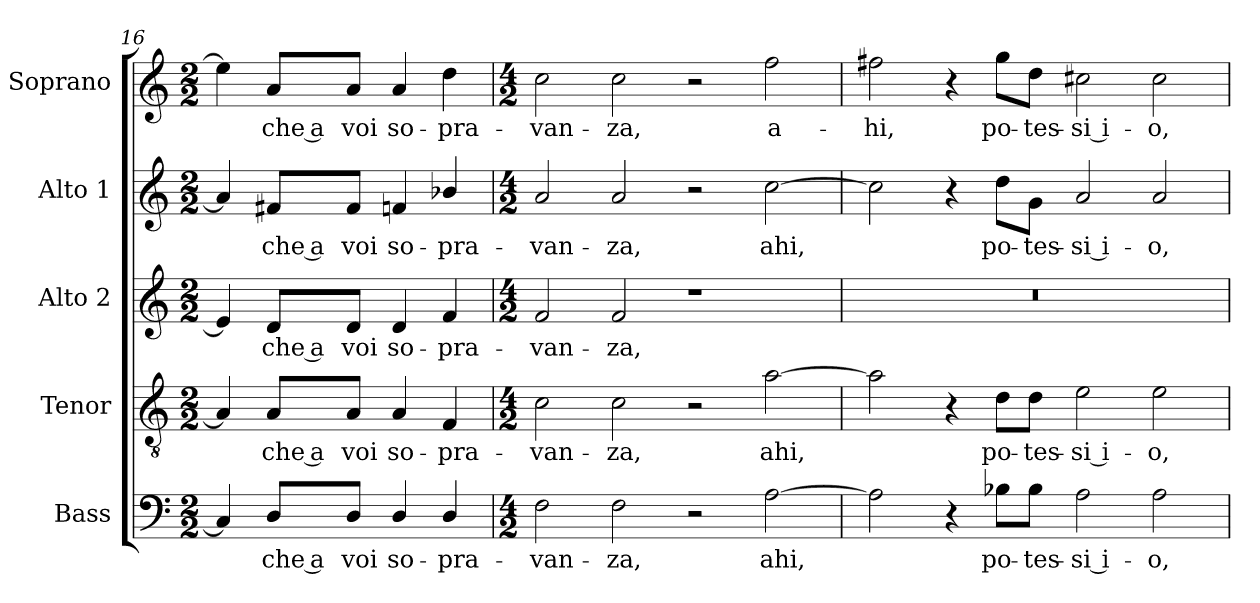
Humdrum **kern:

**kern	**text	**kern	**text	**kern	**text	**kern	**text	**kern	**text
*part5	*part5	*part4	*part4	*part3	*part3	*part2	*part2	*part1	*part1
*staff5	*staff5	*staff4	*staff4	*staff3	*staff3	*staff2	*staff2	*staff1	*staff1
*I"Bass	*	*I"Tenor	*	*I"Alto 2	*	*I"Alto 1	*	*I"Soprano	*
*I'B	*	*I'T	*	*I'A2	*	*I'A1	*	*I'S	*
!!LO:LB:g=z
*clefF4	*	*clefGv2	*	*clefG2	*	*clefG2	*	*clefG2	*
*	*	*ITrd7c12	*	*	*	*	*	*	*
*k[]	*	*k[]	*	*k[]	*	*k[]	*	*k[]	*
*C:	*	*C:	*	*C:	*	*C:	*	*C:	*
*M2/2	*	*M2/2	*	*M2/2	*	*M2/2	*	*M2/2	*
=16	=16	=16	=16	=16	=16	=16	=16	=16	=16
4C#i/]	.	4AAi/]	.	4ei/]	.	4ai/]	.	4eei\]	.
!	!LO:LY:b:color=#000000	!	!	!	!	!	!	!	!
!	!	!	!LO:LY:b:color=#000000	!	!	!	!	!	!
!	!	!	!	!	!LO:LY:b:color=#000000	!	!	!	!
!	!	!	!	!	!	!	!LO:LY:b:color=#000000	!	!
!	!	!	!	!	!	!	!	!	!LO:LY:b:color=#000000
8Di/L	che a	8AAi/L	che a	8di/L	che a	8f#Xi/L	che a	8ai/L	che a
!	!LO:LY:b:color=#000000	!	!	!	!	!	!	!	!
!	!	!	!LO:LY:b:color=#000000	!	!	!	!	!	!
!	!	!	!	!	!LO:LY:b:color=#000000	!	!	!	!
!	!	!	!	!	!	!	!LO:LY:b:color=#000000	!	!
!	!	!	!	!	!	!	!	!	!LO:LY:b:color=#000000
8Di/J	voi	8AAi/J	voi	8di/J	voi	8f#i/J	voi	8ai/J	voi
!	!LO:LY:b:color=#000000	!	!	!	!	!	!	!	!
!	!	!	!LO:LY:b:color=#000000	!	!	!	!	!	!
!	!	!	!	!	!LO:LY:b:color=#000000	!	!	!	!
!	!	!	!	!	!	!	!LO:LY:b:color=#000000	!	!
!	!	!	!	!	!	!	!	!	!LO:LY:b:color=#000000
4Di/	so-	4AAi/	so-	4di/	so-	4fni/	so-	4ai/	so-
!	!LO:LY:b:color=#000000	!	!	!	!	!	!	!	!
!	!	!	!LO:LY:b:color=#000000	!	!	!	!	!	!
!	!	!	!	!	!LO:LY:b:color=#000000	!	!	!	!
!	!	!	!	!	!	!	!LO:LY:b:color=#000000	!	!
!	!	!	!	!	!	!	!	!	!LO:LY:b:color=#000000
4Di/	-pra-	4FFi/	-pra-	4fi/	-pra-	4b-Xi/	-pra-	4ddi\	-pra-
=17	=17	=17	=17	=17	=17	=17	=17	=17	=17
*M4/2	*	*M4/2	*	*M4/2	*	*M4/2	*	*M4/2	*
!	!LO:LY:b:color=#000000	!	!	!	!	!	!	!	!
!	!	!	!LO:LY:b:color=#000000	!	!	!	!	!	!
!	!	!	!	!	!LO:LY:b:color=#000000	!	!	!	!
!	!	!	!	!	!	!	!LO:LY:b:color=#000000	!	!
!	!	!	!	!	!	!	!	!	!LO:LY:b:color=#000000
2Fi\	-van-	2Ci\	-van-	2fi/	-van-	2ai/	-van-	2cci\	-van-
!	!LO:LY:b:color=#000000	!	!	!	!	!	!	!	!
!	!	!	!LO:LY:b:color=#000000	!	!	!	!	!	!
!	!	!	!	!	!LO:LY:b:color=#000000	!	!	!	!
!	!	!	!	!	!	!	!LO:LY:b:color=#000000	!	!
!	!	!	!	!	!	!	!	!	!LO:LY:b:color=#000000
2Fi\	-za,	2Ci\	-za,	2fi/	-za,	2ai/	-za,	2cci\	-za,
2r	.	2r	.	1r	.	2r	.	2r	.
!	!LO:LY:b:color=#000000	!	!	!	!	!	!	!	!
!	!	!	!LO:LY:b:color=#000000	!	!	!	!	!	!
!	!	!	!	!	!	!	!LO:LY:b:color=#000000	!	!
!	!	!	!	!	!	!	!	!	!LO:LY:b:color=#000000
[2Ai\	ahi,	[2Ai\	ahi,	.	.	[2cci\	ahi,	2ffi\	a-
=18	=18	=18	=18	=18	=18	=18	=18	=18	=18
!	!	!	!	!LO:N:vis=1	!	!	!	!	!
!	!	!	!	!	!	!	!	!	!LO:LY:b:color=#000000
2Ai\]	.	2Ai\]	.	0r	.	2cci\]	.	2ff#Xi\	-hi,
4r	.	4r	.	.	.	4r	.	4r	.
!	!LO:LY:b:color=#000000	!	!	!	!	!	!	!	!
!	!	!	!LO:LY:b:color=#000000	!	!	!	!	!	!
!	!	!	!	!	!	!	!LO:LY:b:color=#000000	!	!
!	!	!	!	!	!	!	!	!	!LO:LY:b:color=#000000
8B-Xi\L	po-	8Di\L	po-	.	.	8ddi\L	po-	8ggi\L	po-
!	!LO:LY:b:color=#000000	!	!	!	!	!	!	!	!
!	!	!	!LO:LY:b:color=#000000	!	!	!	!	!	!
!	!	!	!	!	!	!	!LO:LY:b:color=#000000	!	!
!	!	!	!	!	!	!	!	!	!LO:LY:b:color=#000000
8B-i\J	-tes-	8Di\J	-tes-	.	.	8gi\J	-tes-	8ddi\J	-tes-
!	!LO:LY:b:color=#000000	!	!	!	!	!	!	!	!
!	!	!	!LO:LY:b:color=#000000	!	!	!	!	!	!
!	!	!	!	!	!	!	!LO:LY:b:color=#000000	!	!
!	!	!	!	!	!	!	!	!	!LO:LY:b:color=#000000
2Ai\	-si i-	2Ei\	-si i-	.	.	2ai/	-si i-	2cc#Xi\	-si i-
!	!LO:LY:b:color=#000000	!	!	!	!	!	!	!	!
!	!	!	!LO:LY:b:color=#000000	!	!	!	!	!	!
!	!	!	!	!	!	!	!LO:LY:b:color=#000000	!	!
!	!	!	!	!	!	!	!	!	!LO:LY:b:color=#000000
2Ai\	-o,	2Ei\	-o,	.	.	2ai/	-o,	2cc#i\	-o,
=	=	=	=	=	=	=	=	=	=
*-	*-	*-	*-	*-	*-	*-	*-	*-	*-
